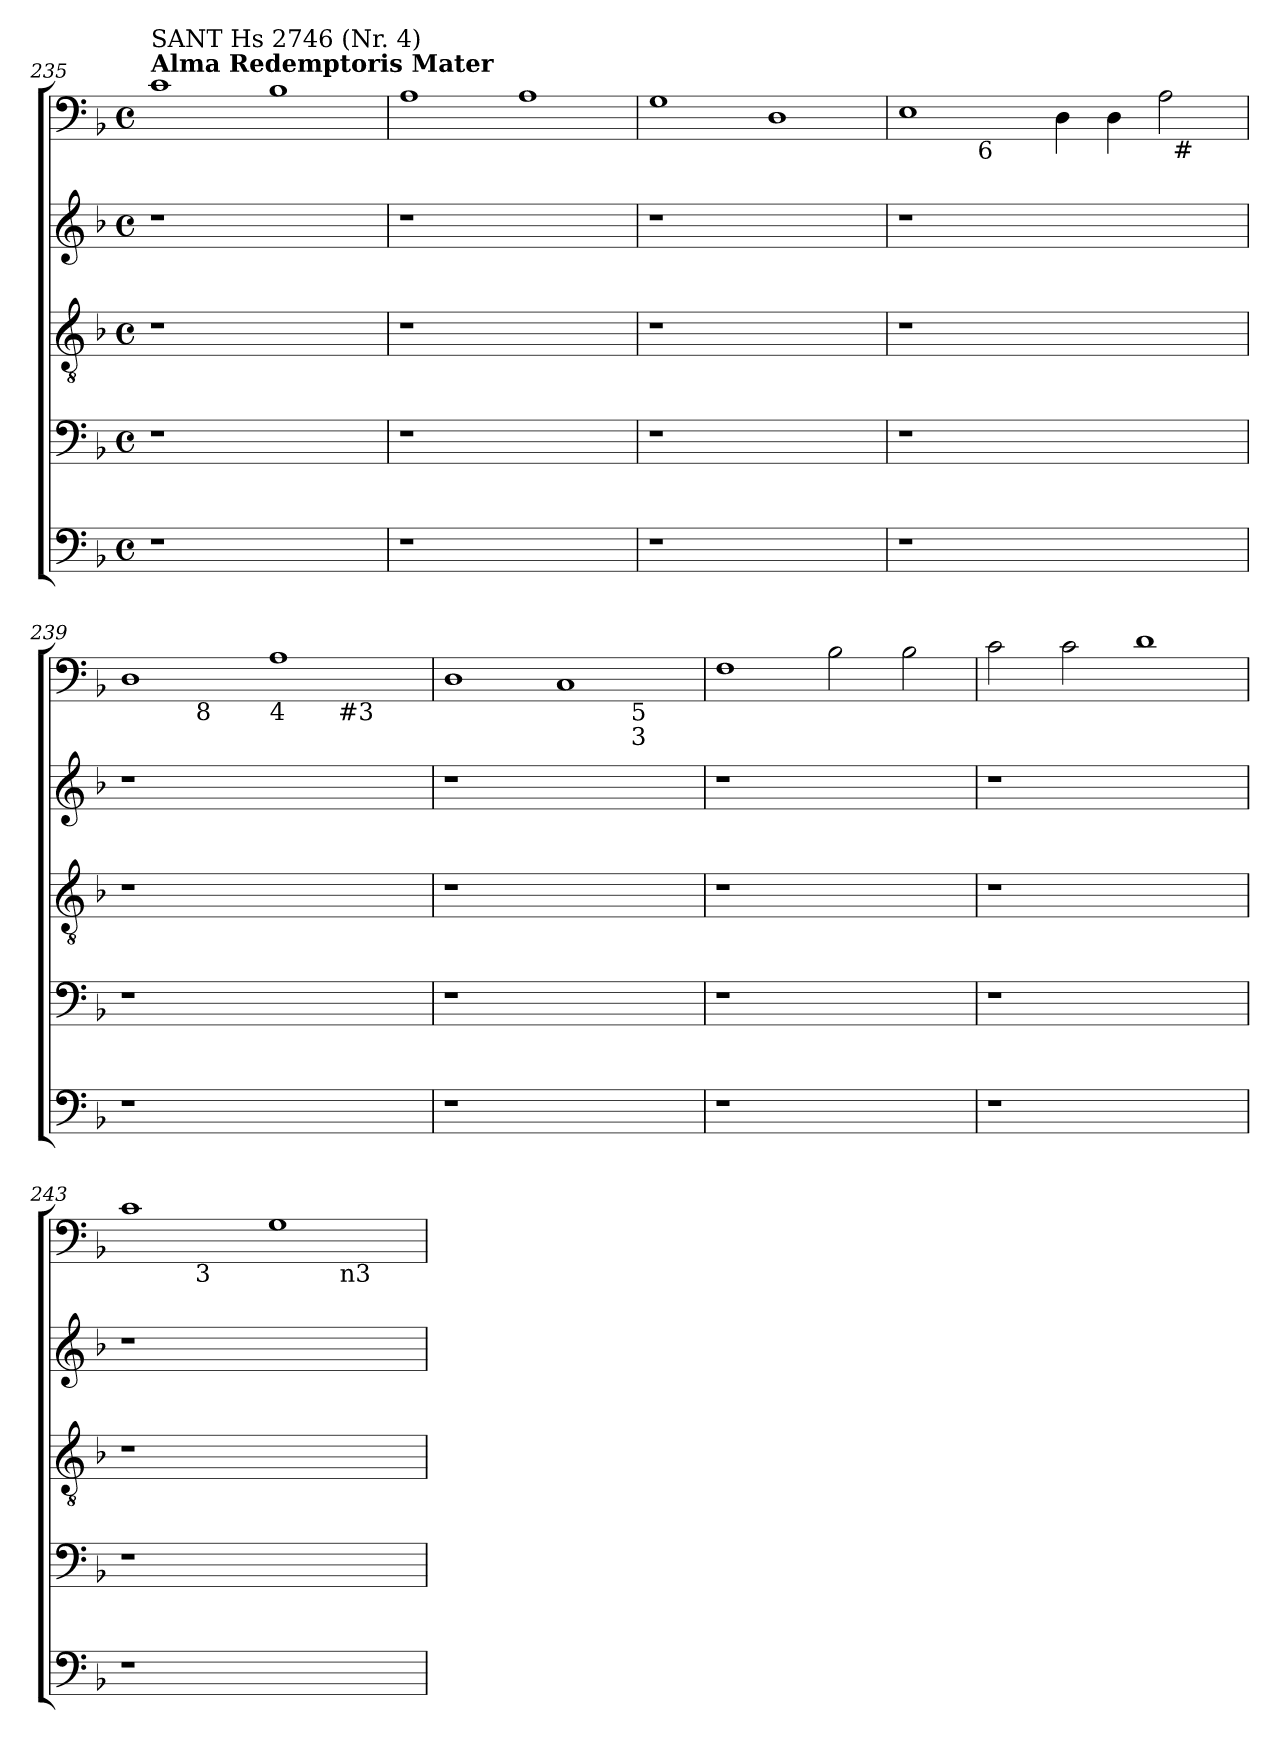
**kern	**kern	**kern	**kern	**kern
*part5	*part4	*part3	*part2	*part1
*staff5	*staff4	*staff3	*staff2	*staff1
*clefF4	*clefF4	*clefGv2	*clefG2	*clefF4
*	*ITrd-3c-5	*ITrd-3c-5	*ITrd-3c-5	*ITrd-3c-5
*k[b-]	*k[b-e-]	*k[b-e-]	*k[b-e-]	*k[b-e-]
*F:	*B-:	*B-:	*B-:	*B-:
*M4/4	*M4/4	*M4/4	*M4/4	*M4/4
*met(c)	*met(c)	*met(c)	*met(c)	*met(c)
=235	=235	=235	=235	=235
!	!	!	!	!LO:TX:a:B:t=Alma Redemptoris Mater
!	!	!	!	!LO:TX:a:t=SANT Hs 2746 (Nr. 4)
1r	1r	1r	1r	1f
1ryy	1ryy	1ryy	1ryy	1e-
=236	=236	=236	=236	=236
1r	1r	1r	1r	1d
1ryy	1ryy	1ryy	1ryy	1d
=237	=237	=237	=237	=237
1r	1r	1r	1r	1c
1ryy	1ryy	1ryy	1ryy	1G
!!LO:LB:g=z
=238	=238	=238	=238	=238
*	*	*	*	*^
*	*	*	*	*	*^
1r	1r	1r	1r	1A	2ryy	1ryy
!	!	!	!	!	!LO:TX:b:t=6	!
.	.	.	.	.	1.ryy	.
1ryy	1ryy	1ryy	1ryy	4G>\	.	2ryy
.	.	.	.	4G>\	.	.
.	.	.	.	2d\	.	32ryy
!	!	!	!	!	!	!LO:TX:b:t=#
.	.	.	.	.	.	4...ryy
=239	=239	=239	=239	=239	=239	=239
1r	1r	1r	1r	1G	2ryy	1ryy
!	!	!	!	!	!LO:TX:b:t=8	!
.	.	.	.	.	1.ryy	.
!	!	!	!	!LO:TX:b:t=4	!	!
1ryy	1ryy	1ryy	1ryy	1d	.	4..ryy
!	!	!	!	!	!	!LO:TX:b:t=#3
.	.	.	.	.	.	2ryy
.	.	.	.	.	.	16ryy
*	*	*	*	*	*v	*v
=240	=240	=240	=240	=240	=240
1r	1r	1r	1r	1G	1.ryy
1ryy	1ryy	1ryy	1ryy	1F<	.
!	!	!	!	!	!LO:TX:b:t=5
!	!	!	!	!	!LO:TX:b:t=3
.	.	.	.	.	2ryy
*	*	*	*	*v	*v
!!LO:LB:g=z
=241	=241	=241	=241	=241
1r	1r	1r	1r	1B-
1ryy	1ryy	1ryy	1ryy	2e-\
.	.	.	.	2e->\
=242	=242	=242	=242	=242
1r	1r	1r	1r	2f\
.	.	.	.	2f>\
1ryy	1ryy	1ryy	1ryy	1g
=243	=243	=243	=243	=243
*	*	*	*	*^
*	*	*	*	*	*^
1r	1r	1r	1r	1f	2ryy	1ryy
!	!	!	!	!	!LO:TX:b:t=3	!
.	.	.	.	.	1.ryy	.
1ryy	1ryy	1ryy	1ryy	1c>	.	4...ryy
!	!	!	!	!	!	!LO:TX:b:t=n3
.	.	.	.	.	.	2ryy
.	.	.	.	.	.	32ryy
*	*	*	*	*v	*v	*v
=	=	=	=	=
*-	*-	*-	*-	*-
